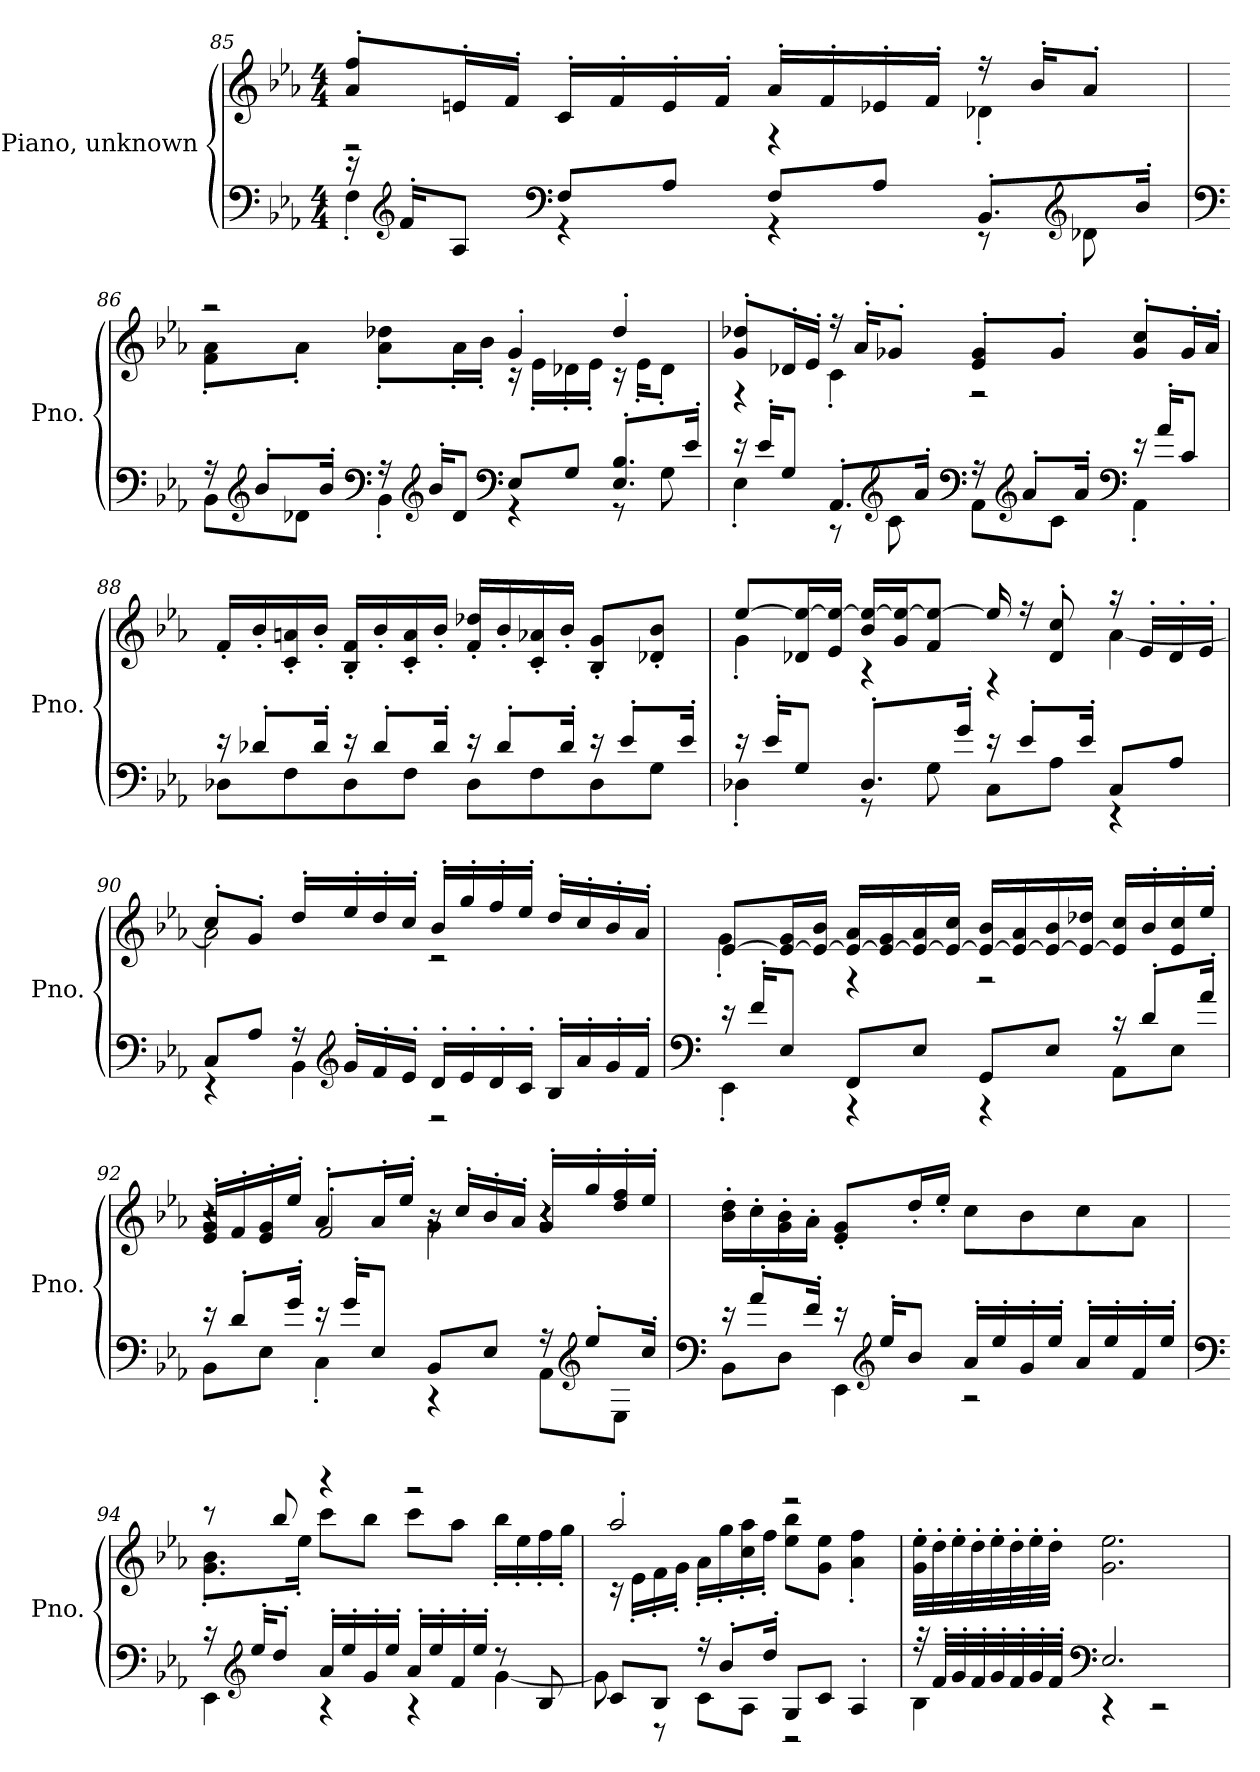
**kern	**kern
*part1	*part1
*staff2	*staff1
*I"Piano, unknown	*
*I'Pno.	*
*clefF4	*clefG2
*k[b-e-a-]	*k[b-e-a-]
*M4/4	*M4/4
=85	=85
*^	*^
16r	4F'\	8a-/' 8ff/'L	2r
*clefG2	*	*	*
16f'/KL	.	.	.
8A-/J	.	16en'/L	.
.	.	16f'/JJ	.
*clefF4	*	*	*
8F/L	4r	16c'/LL	.
.	.	16f'/	.
8A-/J	.	16e'/	.
.	.	16f'/JJ	.
8F/L	4r	16a-'/LL	4r
.	.	16f'/	.
8A-/J	.	16e-X'/	.
.	.	16f'/JJ	.
8.BB-'/L	8r	16r	4d-X'\
.	.	16b-'/KL	.
*clefG2	*	*	*
.	8d-X\	8a-'/J	.
16b-'/Jk	.	.	.
!!LO:LB:g=z	!!
=86	=86	=86	=86
*clefF4	*	*	*
16r	8BB-\L	2r	8f\' 8a-\'L
*clefG2	*	*	*
8b-'/L	.	.	.
.	8d-X\J	.	8a-'\J
16b-'/Jk	.	.	.
*clefF4	*	*	*
16r	4BB-'\	.	8a-\' 8dd-X\'L
*clefG2	*	*	*
16b-'/KL	.	.	.
8d-/J	.	.	16a-'\L
.	.	.	16b-'\JJ
*clefF4	*	*	*
8E-/L	4r	4g'/	16r
.	.	.	16e-'\LL
8G/J	.	.	16d-X'\
.	.	.	16e-'\JJ
8.E-/' 8.B-/'L	8r	4dd-'/	16r
.	.	.	16e-'\KL
.	8G\	.	8d-'\J
16e-'/Jk	.	.	.
!!LO:LB:g=z	!!
=87	=87	=87	=87
16r	4E-'\	8g/' 8dd-X/'L	4r
16e-'/KL	.	.	.
8G/J	.	16d-X'/L	.
.	.	16e-'/JJ	.
8.AA-'/L	8r	16r	4c'\
.	.	16a-'/KL	.
*clefG2	*	*	*
.	8c\	8g-X'/J	.
16a-'/Jk	.	.	.
*clefF4	*	*	*
16r	8AA-\L	8e-/' 8g-/'L	2r
*clefG2	*	*	*
8a-'/L	.	.	.
.	8c\J	8g-'/J	.
16a-'/Jk	.	.	.
*clefF4	*	*	*
16r	4AA-'\	8g-/' 8cc/'L	.
16a-'/KL	.	.	.
8c/J	.	16g-'/L	.
.	.	16a-'/JJ	.
*	*	*v	*v
=88	=88	=88
16r	8D-X\L	16f'/LL
8d-X'/L	.	16b-'/
.	8F\	16c/' 16an/'
16d-'/Jk	.	16b-'/JJ
16r	8D-\	16B-/' 16f/'LL
8d-'/L	.	16b-'/
.	8F\J	16c/' 16a/'
16d-'/Jk	.	16b-'/JJ
16r	8D-\L	16f/' 16dd-X/'LL
8d-'/L	.	16b-'/
.	8F\	16c/' 16a-X/'
16d-'/Jk	.	16b-'/JJ
16r	8D-\	8B-/' 8g/'L
8e-'/L	.	.
.	8G\J	8d-X/' 8b-/'J
16e-'/Jk	.	.
!!LO:PB:g=z
=89	=89	=89
*	*	*^
16r	4D-X'\	[8ee-/L	4g'\
16e-'/KL	.	.	.
8G/J	.	16d-X/ 16ee-/_L	.
.	.	16e-/ 16ee-/_JJ	.
8.D-'/L	8r	16b-/ 16ee-/_LL	4r
.	.	16g/ 16ee-/_J	.
.	8G\	8f/ 8ee-/_J	.
16g'/Jk	.	.	.
16r	8C\L	16ee-/]	4r
8e-'/L	.	16r	.
.	8A-\J	8d-/' 8cc/'	.
16e-'/Jk	.	.	.
8C/L	4r	16r	[4a-\
.	.	16e-'/LL	.
8A-/J	.	16d-'/	.
.	.	16e-'/JJ	.
=90	=90	=90	=90
8C/L	4r	8cc'/L	2a-\]
8A-/J	.	8g'/J	.
16r	4BB-\	16dd'/LL	.
*clefG2	*	*	*
16g'/LL	.	16ee-'/	.
16f'/	.	16dd'/	.
16e-'/JJ	.	16cc'/JJ	.
16d'/LL	2r	16b-'/LL	2r
16e-'/	.	16gg'/	.
16d'/	.	16ff'/	.
16c'/JJ	.	16ee-'/JJ	.
16B-'/LL	.	16dd'/LL	.
16a-'/	.	16cc'/	.
16g'/	.	16b-'/	.
16f'/JJ	.	16a-'/JJ	.
!!LO:LB:g=z	!!
=91	=91	=91	=91
*clefF4	*	*	*
16r	4EE-'\	[8e-/L	4g'\
16f'/KL	.	.	.
8E-/J	.	16e-/_ 16g/L	.
.	.	16e-/_ 16b-/JJ	.
8FF/L	4r	16e-/_ 16a-/LL	4r
.	.	16e-/_ 16g/	.
8E-/J	.	16e-/_ 16a-/	.
.	.	16e-/_ 16cc/JJ	.
8GG/L	4r	16e-/_ 16b-/LL	2r
.	.	16e-/_ 16a-/	.
8E-/J	.	16e-/_ 16b-/	.
.	.	16e-/_ 16dd-X/JJ	.
16r	8AA-\L	16e-/] 16cc/LL	.
8d'/L	.	16b-'/	.
.	8E-\J	16e-/' 16cc/'	.
16a-'/Jk	.	16ee-'/JJ	.
=92	=92	=92	=92
*	*	*	*^
16r	8BB-\L	16e-/' 16g/'LL	2r	4r
8d'/L	.	16f'/	.	.
.	8E-\J	16e-/' 16g/'	.	.
16g'/Jk	.	16ee-'/JJ	.	.
16r	4C'\	8a-'/L	.	2f'/
16g'/KL	.	.	.	.
8E-/J	.	16a-'/L	.	.
.	.	16ee-'/JJ	.	.
8BB-/L	4r	16r	4g\	.
.	.	16cc'/LL	.	.
8E-/J	.	16b-'/	.	.
.	.	16a-'/JJ	.	.
16r	8AA-\L	16g'/LL	4r	4r
*clefG2	*	*	*	*
8ee-'/L	.	16gg'/	.	.
.	8E-\J	16dd/' 16ff/'	.	.
16cc'/Jk	.	16ee-'/JJ	.	.
*	*	*v	*v	*v
!!LO:LB:g=z
=93	=93	=93
*clefF4	*	*
16r	8BB-\L	16b-\' 16dd\'LL
8a-'/L	.	16cc'\
.	8D\J	16g\' 16b-\'
16f'/Jk	.	16a-'\JJ
16r	4EE-\	8e-/' 8g/'L
*clefG2	*	*
16ee-'/KL	.	.
8b-/J	.	16dd'/L
.	.	16ee-'/JJ
16a-'/LL	2r	8cc\L
16ee-'/	.	.
16g'/	.	8b-\
16ee-'/JJ	.	.
16a-'/LL	.	8cc\
16ee-'/	.	.
16f'/	.	8a-\J
16ee-'/JJ	.	.
=94	=94	=94
*clefF4	*	*
*	*	*^
16r	4EE-\	8r	8.g\' 8.b-\'L
*clefG2	*	*	*
16ee-'/KL	.	.	.
8dd'/J	.	8bb-/	.
.	.	.	16ee-'\Jk
16a-'/LL	4r	4r	8ccc\L
16ee-'/	.	.	.
16g'/	.	.	8bb-\J
16ee-'/JJ	.	.	.
16a-'/LL	4r	2r	8ccc\L
16ee-'/	.	.	.
16f'/	.	.	8aa-\J
16ee-'/JJ	.	.	.
8r	[4g\	.	16bb-'\LL
.	.	.	16ee-'\
8B-/	.	.	16ff'\
.	.	.	16gg'\JJ
!!LO:LB:g=z	!!
=95	=95	=95	=95
8c/L	8g\]	2aa-'/	16r
.	.	.	16e-'\LL
8B-/J	8r	.	16f'\
.	.	.	16g'\JJ
16r	8c\L	.	16a-'\LL
8b-'/L	.	.	16gg'\
.	8A-\J	.	16cc\' 16aa-\'
16dd'/Jk	.	.	16ff'\JJ
8G/L	2r	2r	8ee-\ 8bb-\L
8c/J	.	.	8g\ 8ee-\J
4A-'/	.	.	4a-\' 4ff\'
*	*	*v	*v
=96	=96	=96
32r	4B-\	32g\' 32ee-\'LLL
32f'/LLL	.	32dd'\
32g'/	.	32ee-'\
32f'/	.	32dd'\
32g'/	.	32ee-'\
32f'/	.	32dd'\
32g'/	.	32ee-'\
32f'/JJJ	.	32dd'\JJJ
*clefF4	*	*
2.E-/	4r	2.g\ 2.ee-\
.	2r	.
*v	*v	*
=	=
*-	*-
